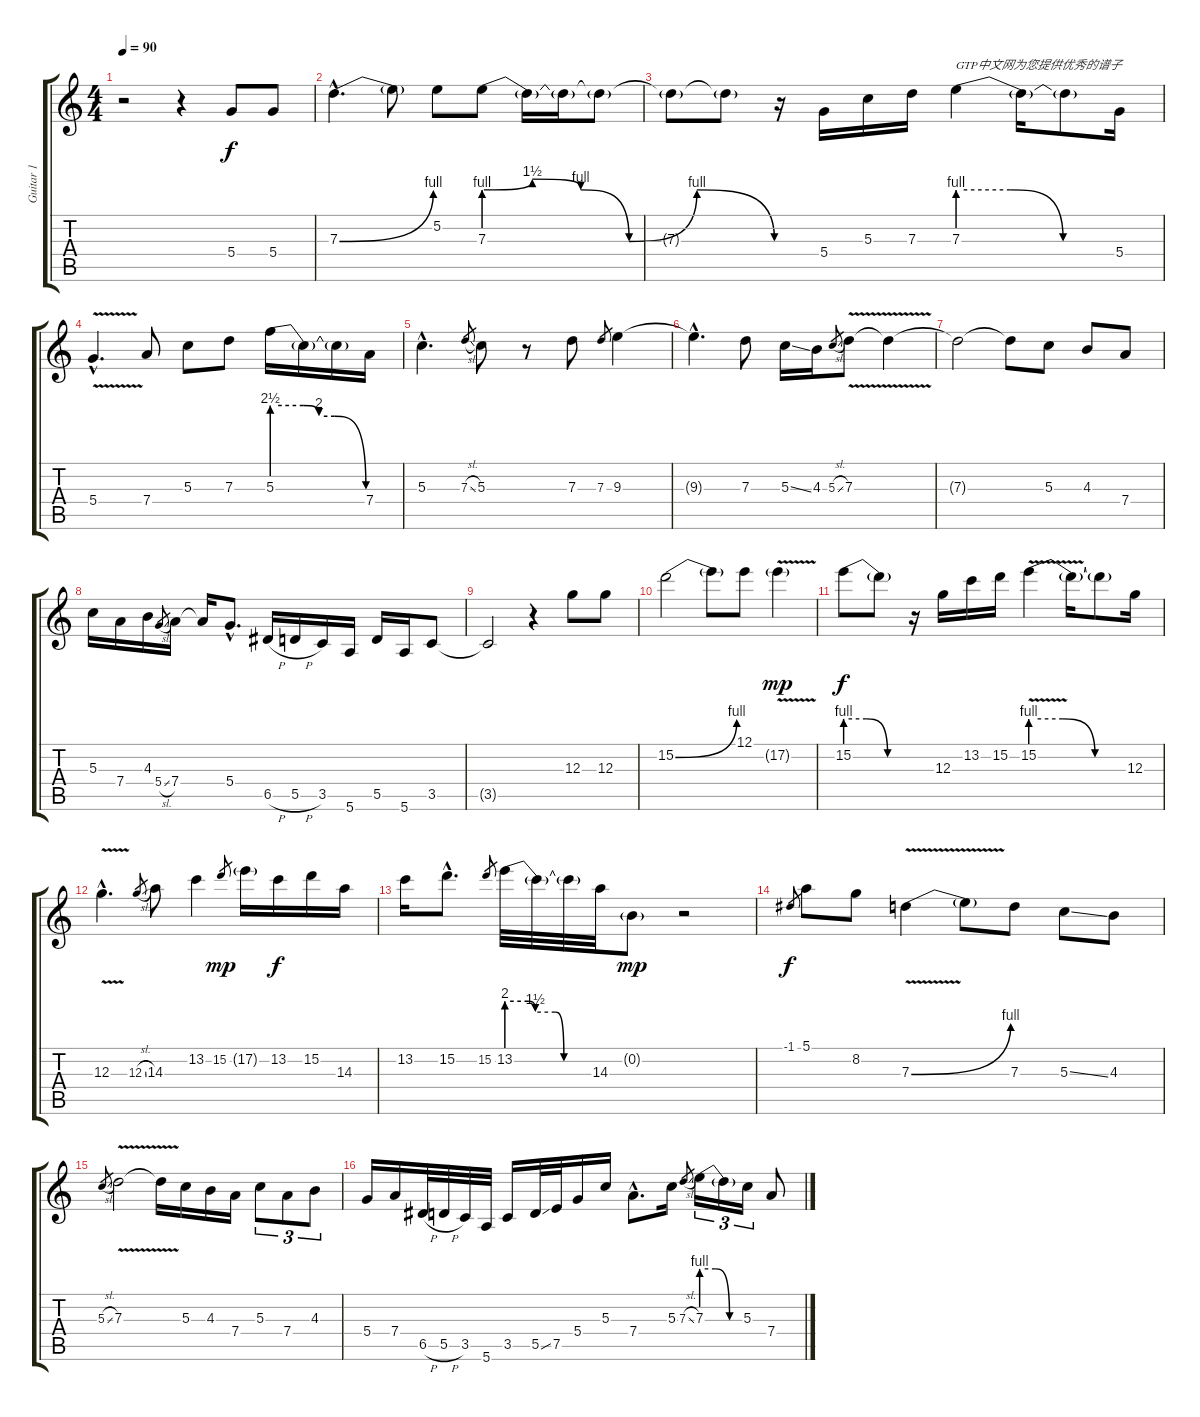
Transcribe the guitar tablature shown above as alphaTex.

\track ("Guitar 1" "Guitar 1") {instrument acousticguitarnylon}
\staff {score tabs}
\tuning (E4 B3 G3 D3 A2 E2) {hide}
\ts (4 4)
\tempo 90
\clef g2
\ks c
r.2{dy f instrument acousticguitarnylon} r.4 5.4.8 5.4.8 |
7.3{be (bend 0 0 60 4) hac}.4{d} 7.3{t}.8 5.2.8 7.3{be (custom 0 4 10 6 20 4 30 0 44 4 60 0)}.8 7.3{t}.16 7.3{t}.16 7.3{t}.8 |
7.3{t}.8 7.3{t}.8 r.16 5.4.16 5.3.16 7.3.16 7.3{be (custom 0 4 20 4 40 0 60 0)}.4{txt "GTP中文网为您提供优秀的谱子"} 7.3{t}.16 7.3{t}.8 5.4.16 |
5.4{v hac}.4{d} 7.4.8 5.3.8 7.3.8 5.3{be (custom 0 10 20 10 30 8 40 8 60 0)}.16 5.3{t}.16 5.3{t}.16 7.4.16 |
5.3{hac}.4{d} 7.3{sl}.8{gr} 5.3.8 r.8 7.3.8 7.3.8{gr} 9.3.4 |
9.3{hac t}.4{d} 7.3.8 5.3{ss}.16 4.3.16 5.3{sl}.8{gr} 7.3{v}.8 7.3{t}.4 |
7.3{t}.2 7.3{t}.8 5.3.8 4.3.8 7.4.8 |
5.3.16 7.4.16 4.3.16 5.4{sl}.8{gr} 7.4.16 7.4{t}.16 5.4{hac}.8{d} 6.5{h}.16 5.5{h}.16 3.5.16 5.6.16 5.5.16 5.6.16 3.5.8 |
3.5{t}.2 r.4 12.3.8 12.3.8 |
15.2{be (bend 0 0 60 4)}.2 15.2{t}.8 12.1.8 17.2{v g}.4{dy mp} |
15.2{be (custom 0 4 20 4 40 0 60 0)}.8{dy f} 15.2{t}.8 r.16 12.3.16 13.2.16 15.2.16 15.2{be (custom 0 4 20 4 40 0 60 0) v}.4 15.2{t}.16 15.2{t}.8 12.3.16 |
12.3{v hac}.4{d} 12.3{sl}.8{gr} 14.3.8 13.2.4 15.2.8{gr dy mp} 17.2{g}.16 13.2.16{dy f} 15.2.16 14.3.16 |
13.2.16 15.2{hac}.8{d} 15.2.8{gr} 13.2{be (custom 0 8 15 8 20 6 34 6 40 0 60 0)}.32 13.2{t}.32 13.2{t}.32 14.3.32 0.2{g}.8{dy mp} r.2 |
-1.1.8{gr dy f} 5.1.8 8.2.8 7.3{be (bend 0 0 60 4) v}.4 7.3{t}.8 7.3.8 5.3{ss}.8 4.3.8 |
5.3{sl}.8{gr} 7.3{v}.2 7.3{t}.16 5.3.16 4.3.16 7.4.16 5.3.8{tu (3 2)} 7.4.8{tu (3 2)} 4.3.8{tu (3 2)} |
5.4.16 7.4.16 6.5{h}.32 5.5{h}.32 3.5.32 5.6.32 3.5.16 5.5{ss}.32 7.5.32 5.4.16 5.3.16 7.4{hac}.8{d} 5.3.16 7.3{sl}.8{gr} 7.3{be (custom 0 4 20 4 40 0 60 0)}.16{tu (3 2)} 7.3{t}.16{tu (3 2)} 5.3.16{tu (3 2)} 7.4.8
